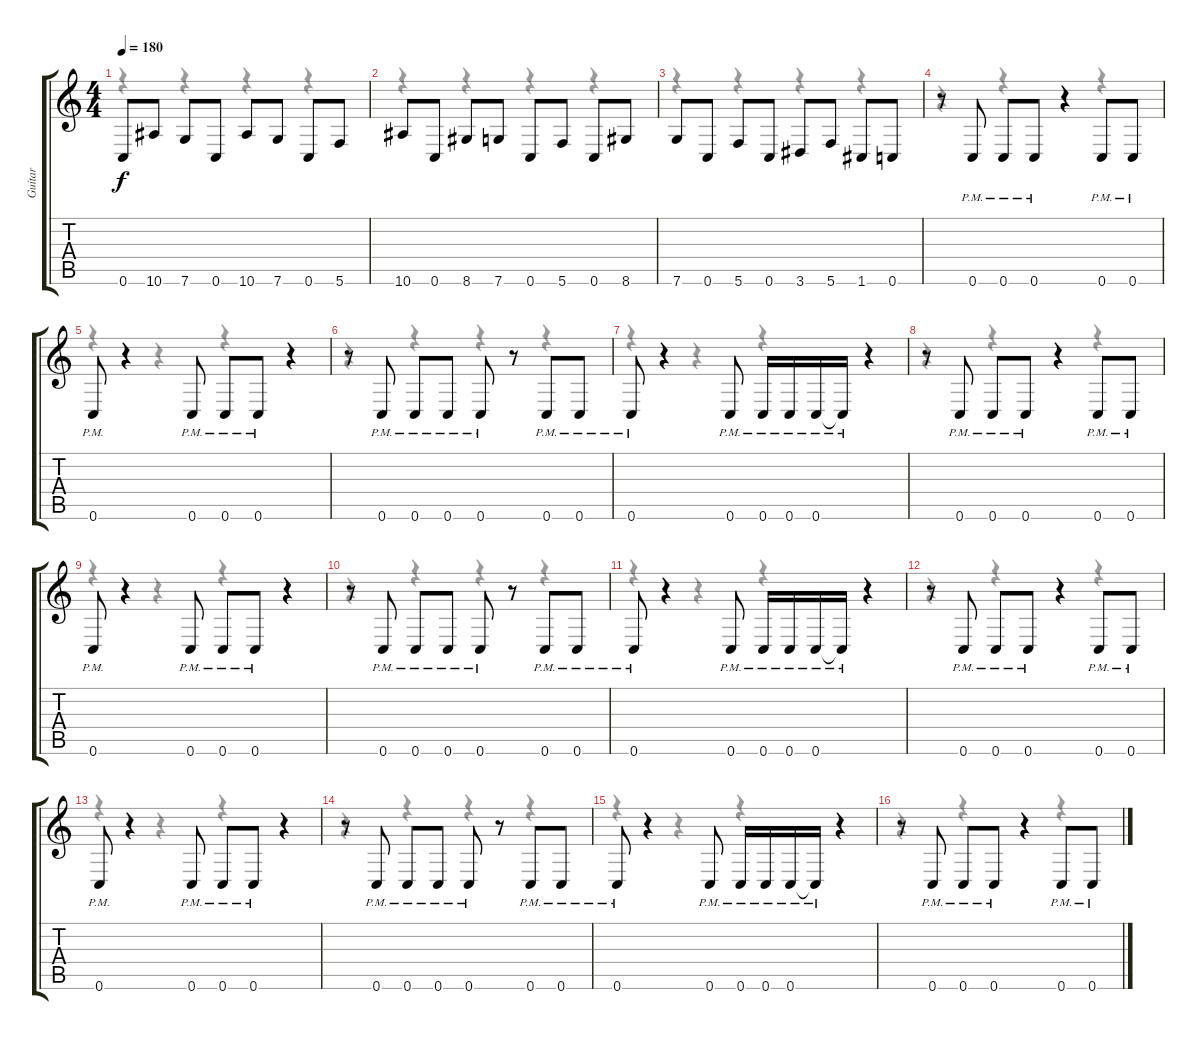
\track ("Guitar" "Guitar") {instrument distortionguitar}
\staff {score tabs}
\tuning (C4 G3 Eb3 Bb2 F2 C2) {hide}
\voice
\ts (4 4)
\tempo 180
\clef g2
\ks c
0.6.8{dy f} 10.6.8 7.6.8 0.6.8 10.6.8 7.6.8 0.6.8 5.6.8 |
10.6.8 0.6.8 8.6.8 7.6.8 0.6.8 5.6.8 0.6.8 8.6.8 |
7.6.8 0.6.8 5.6.8 0.6.8 3.6.8 5.6.8 1.6.8 0.6.8 |
r.8 0.6{pm}.8 0.6{pm}.8 0.6{pm}.8 r.4 0.6{pm}.8 0.6{pm}.8 |
0.6{pm}.8 r.4 0.6{pm}.8 0.6{pm}.8 0.6{pm}.8 r.4 |
r.8 0.6{pm}.8 0.6{pm}.8 0.6{pm}.8 0.6{pm}.8 r.8 0.6{pm}.8 0.6{pm}.8 |
0.6{pm}.8 r.4 0.6{pm}.8 0.6{pm}.16 0.6{pm}.16 0.6{pm}.16 0.6{pm t}.16 r.4 |
r.8 0.6{pm}.8 0.6{pm}.8 0.6{pm}.8 r.4 0.6{pm}.8 0.6{pm}.8 |
0.6{pm}.8 r.4 0.6{pm}.8 0.6{pm}.8 0.6{pm}.8 r.4 |
r.8 0.6{pm}.8 0.6{pm}.8 0.6{pm}.8 0.6{pm}.8 r.8 0.6{pm}.8 0.6{pm}.8 |
0.6{pm}.8 r.4 0.6{pm}.8 0.6{pm}.16 0.6{pm}.16 0.6{pm}.16 0.6{pm t}.16 r.4 |
r.8 0.6{pm}.8 0.6{pm}.8 0.6{pm}.8 r.4 0.6{pm}.8 0.6{pm}.8 |
0.6{pm}.8 r.4 0.6{pm}.8 0.6{pm}.8 0.6{pm}.8 r.4 |
r.8 0.6{pm}.8 0.6{pm}.8 0.6{pm}.8 0.6{pm}.8 r.8 0.6{pm}.8 0.6{pm}.8 |
0.6{pm}.8 r.4 0.6{pm}.8 0.6{pm}.16 0.6{pm}.16 0.6{pm}.16 0.6{pm t}.16 r.4 |
r.8 0.6{pm}.8 0.6{pm}.8 0.6{pm}.8 r.4 0.6{pm}.8 0.6{pm}.8
\voice
\clef g2
\ottava regular
\simile none
\ks c
r.4{dy f} r.4 r.4 r.4 |
r.4 r.4 r.4 r.4 |
r.4 r.4 r.4 r.4 |
r.4 r.4 r.4 r.4 |
r.4 r.4 r.4 r.4 |
r.4 r.4 r.4 r.4 |
r.4 r.4 r.4 r.4 |
r.4 r.4 r.4 r.4 |
r.4 r.4 r.4 r.4 |
r.4 r.4 r.4 r.4 |
r.4 r.4 r.4 r.4 |
r.4 r.4 r.4 r.4 |
r.4 r.4 r.4 r.4 |
r.4 r.4 r.4 r.4 |
r.4 r.4 r.4 r.4 |
r.4 r.4 r.4 r.4
